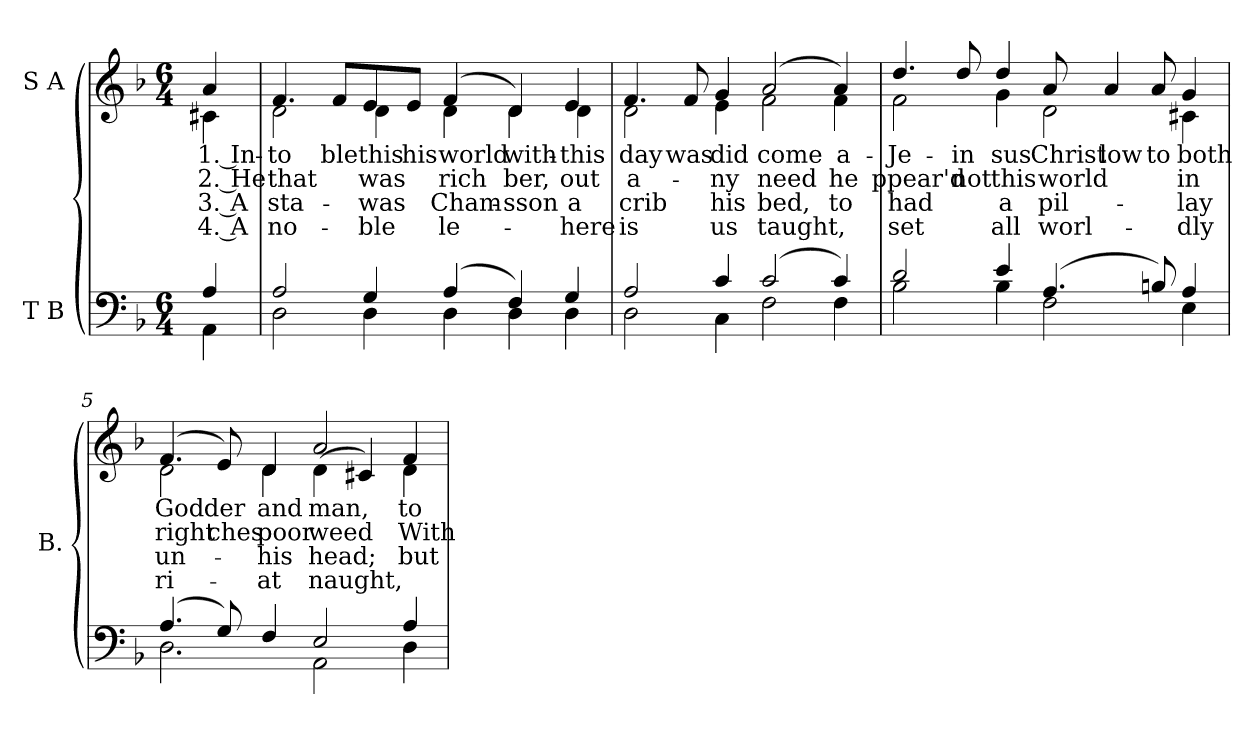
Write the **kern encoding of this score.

**kern	**kern	**text	**text	**text	**text
*part2	*part1	*part1	*part1	*part1	*part1
*staff2	*staff1	*staff1	*staff1	*staff1	*staff1
*I"T B	*I"S A	*	*	*	*
*I'B.	*	*	*	*	*
!!LO:PB:g=z
*clefF4	*clefG2	*	*	*	*
*k[b-]	*k[b-]	*	*	*	*
*F:	*F:	*	*	*	*
*M6/4	*M6/4	*	*	*	*
=1	=1	=1	=1	=1	=1
*^	*	*	*	*	*
!	!	!LO:TX:a:i:t=Fast, with a good swing	!	!	!	!
!	!	!	!LO:LY:b:color=#000000	!LO:LY:b:color=#000000	!LO:LY:b:color=#000000	!LO:LY:b:color=#000000
*	*	*^	*	*	*	*
4Ai/	4AAi\	4ai/	4c#Xi\	1. In-	2. He	3. A	4. A
=2	=2	=2	=2	=2	=2	=2	=2
!	!	!	!	!LO:LY:b:color=#000000	!LO:LY:b:color=#000000	!LO:LY:b:color=#000000	!LO:LY:b:color=#000000
2Ai/	2Di\	4.fi/	2di\	-to	that	-sta-	no-
!	!	!	!	!LO:LY:b:color=#000000	!	!	!
.	.	8fi/L	.	-ble	.	.	.
!	!	!	!	!LO:LY:b:color=#000000	!LO:LY:b:color=#000000	!LO:LY:b:color=#000000	!LO:LY:b:color=#000000
4Gi/	4Di\	8ei/	4di\	this	was	was	ble
!	!	!	!	!LO:LY:b:color=#000000	!	!	!
.	.	8ei/J	.	his	.	.	.
!	!	!	!	!LO:LY:b:color=#000000	!LO:LY:b:color=#000000	!LO:LY:b:color=#000000	!LO:LY:b:color=#000000
(4Ai/	4Di\	(4fi/	4di\	world	rich	-Cham-	le-
!	!	!	!	!LO:LY:b:color=#000000	!LO:LY:b:color=#000000	!LO:LY:b:color=#000000	!
4Fi/)	4Di\	4di/)	4di\	with-	-ber,	sson	.
!	!	!	!	!LO:LY:b:color=#000000	!LO:LY:b:color=#000000	!LO:LY:b:color=#000000	!LO:LY:b:color=#000000
4Gi/	4Di\	4ei/	4di\	this	-out	a	here
=3	=3	=3	=3	=3	=3	=3	=3
!	!	!	!	!LO:LY:b:color=#000000	!LO:LY:b:color=#000000	!LO:LY:b:color=#000000	!LO:LY:b:color=#000000
2Ai/	2Di\	4.fi/	2di\	day	a-	crib	is
!	!	!	!	!LO:LY:b:color=#000000	!	!	!
.	.	8fi/	.	was	.	.	.
!	!	!	!	!LO:LY:b:color=#000000	!LO:LY:b:color=#000000	!LO:LY:b:color=#000000	!LO:LY:b:color=#000000
4ci/	4Ci\	4gi/	4ei\	did	-ny	his	us
!	!	!	!	!LO:LY:b:color=#000000	!LO:LY:b:color=#000000	!LO:LY:b:color=#000000	!LO:LY:b:color=#000000
(2ci/	2Fi\	(2ai/	2fi\	come	need	bed,	taught,
!	!	!	!	!LO:LY:b:color=#000000	!LO:LY:b:color=#000000	!LO:LY:b:color=#000000	!
4ci/)	4Fi\	4ai/)	4fi\	a-	he	to	.
=4	=4	=4	=4	=4	=4	=4	=4
!	!	!	!	!LO:LY:b:color=#000000	!LO:LY:b:color=#000000	!LO:LY:b:color=#000000	!LO:LY:b:color=#000000
2di/	2B-i\	4.ddi/	2fi\	Je-	-ppear'd	had	set
!	!	!	!	!LO:LY:b:color=#000000	!LO:LY:b:color=#000000	!	!
.	.	8ddi/	.	in	not	.	.
!	!	!	!	!LO:LY:b:color=#000000	!LO:LY:b:color=#000000	!LO:LY:b:color=#000000	!LO:LY:b:color=#000000
4ei/	4B-i\	4ddi/	4gi\	-sus	this	a	all
!	!	!	!	!LO:LY:b:color=#000000	!LO:LY:b:color=#000000	!LO:LY:b:color=#000000	!LO:LY:b:color=#000000
(4.Ai/	2Fi\	8ai/	2di\	Christ	world	-pil-	worl-
!	!	!	!	!LO:LY:b:color=#000000	!	!	!
.	.	4ai/	.	-low	.	.	.
!	!	!	!	!LO:LY:b:color=#000000	!	!	!
8Bni/)	.	8ai/	.	to	.	.	.
!	!	!	!	!LO:LY:b:color=#000000	!LO:LY:b:color=#000000	!LO:LY:b:color=#000000	!LO:LY:b:color=#000000
4Ai/	4Ei\	4gi/	4c#Xi\	both	in	lay	dly
!!LO:LB:g=z	!!
=5	=5	=5	=5	=5	=5	=5	=5
!	!	!	!	!LO:LY:b:color=#000000	!LO:LY:b:color=#000000	!LO:LY:b:color=#000000	!LO:LY:b:color=#000000
(4.Ai/	2.Di\	(4.fi/	2di\	God	right	-un-	ri-
!	!	!	!	!LO:LY:b:color=#000000	!LO:LY:b:color=#000000	!	!
8Gi/)	.	8ei/)	.	der	-ches	.	.
!	!	!	!	!LO:LY:b:color=#000000	!LO:LY:b:color=#000000	!LO:LY:b:color=#000000	!LO:LY:b:color=#000000
4Fi/	.	4di/	4di\	and	poor	his	at
!	!	!	!	!LO:LY:b:color=#000000	!LO:LY:b:color=#000000	!LO:LY:b:color=#000000	!LO:LY:b:color=#000000
2Ei/	2AAi\	2ai/	(4di\	man,	weed	head;	naught,
.	.	.	4c#Xi/)	.	.	.	.
!	!	!	!	!LO:LY:b:color=#000000	!LO:LY:b:color=#000000	!LO:LY:b:color=#000000	!
4Ai/	4Di\	4fi/	4di\	to	With	but	.
*v	*v	*	*	*	*	*	*
*	*v	*v	*	*	*	*
=	=	=	=	=	=
*-	*-	*-	*-	*-	*-
